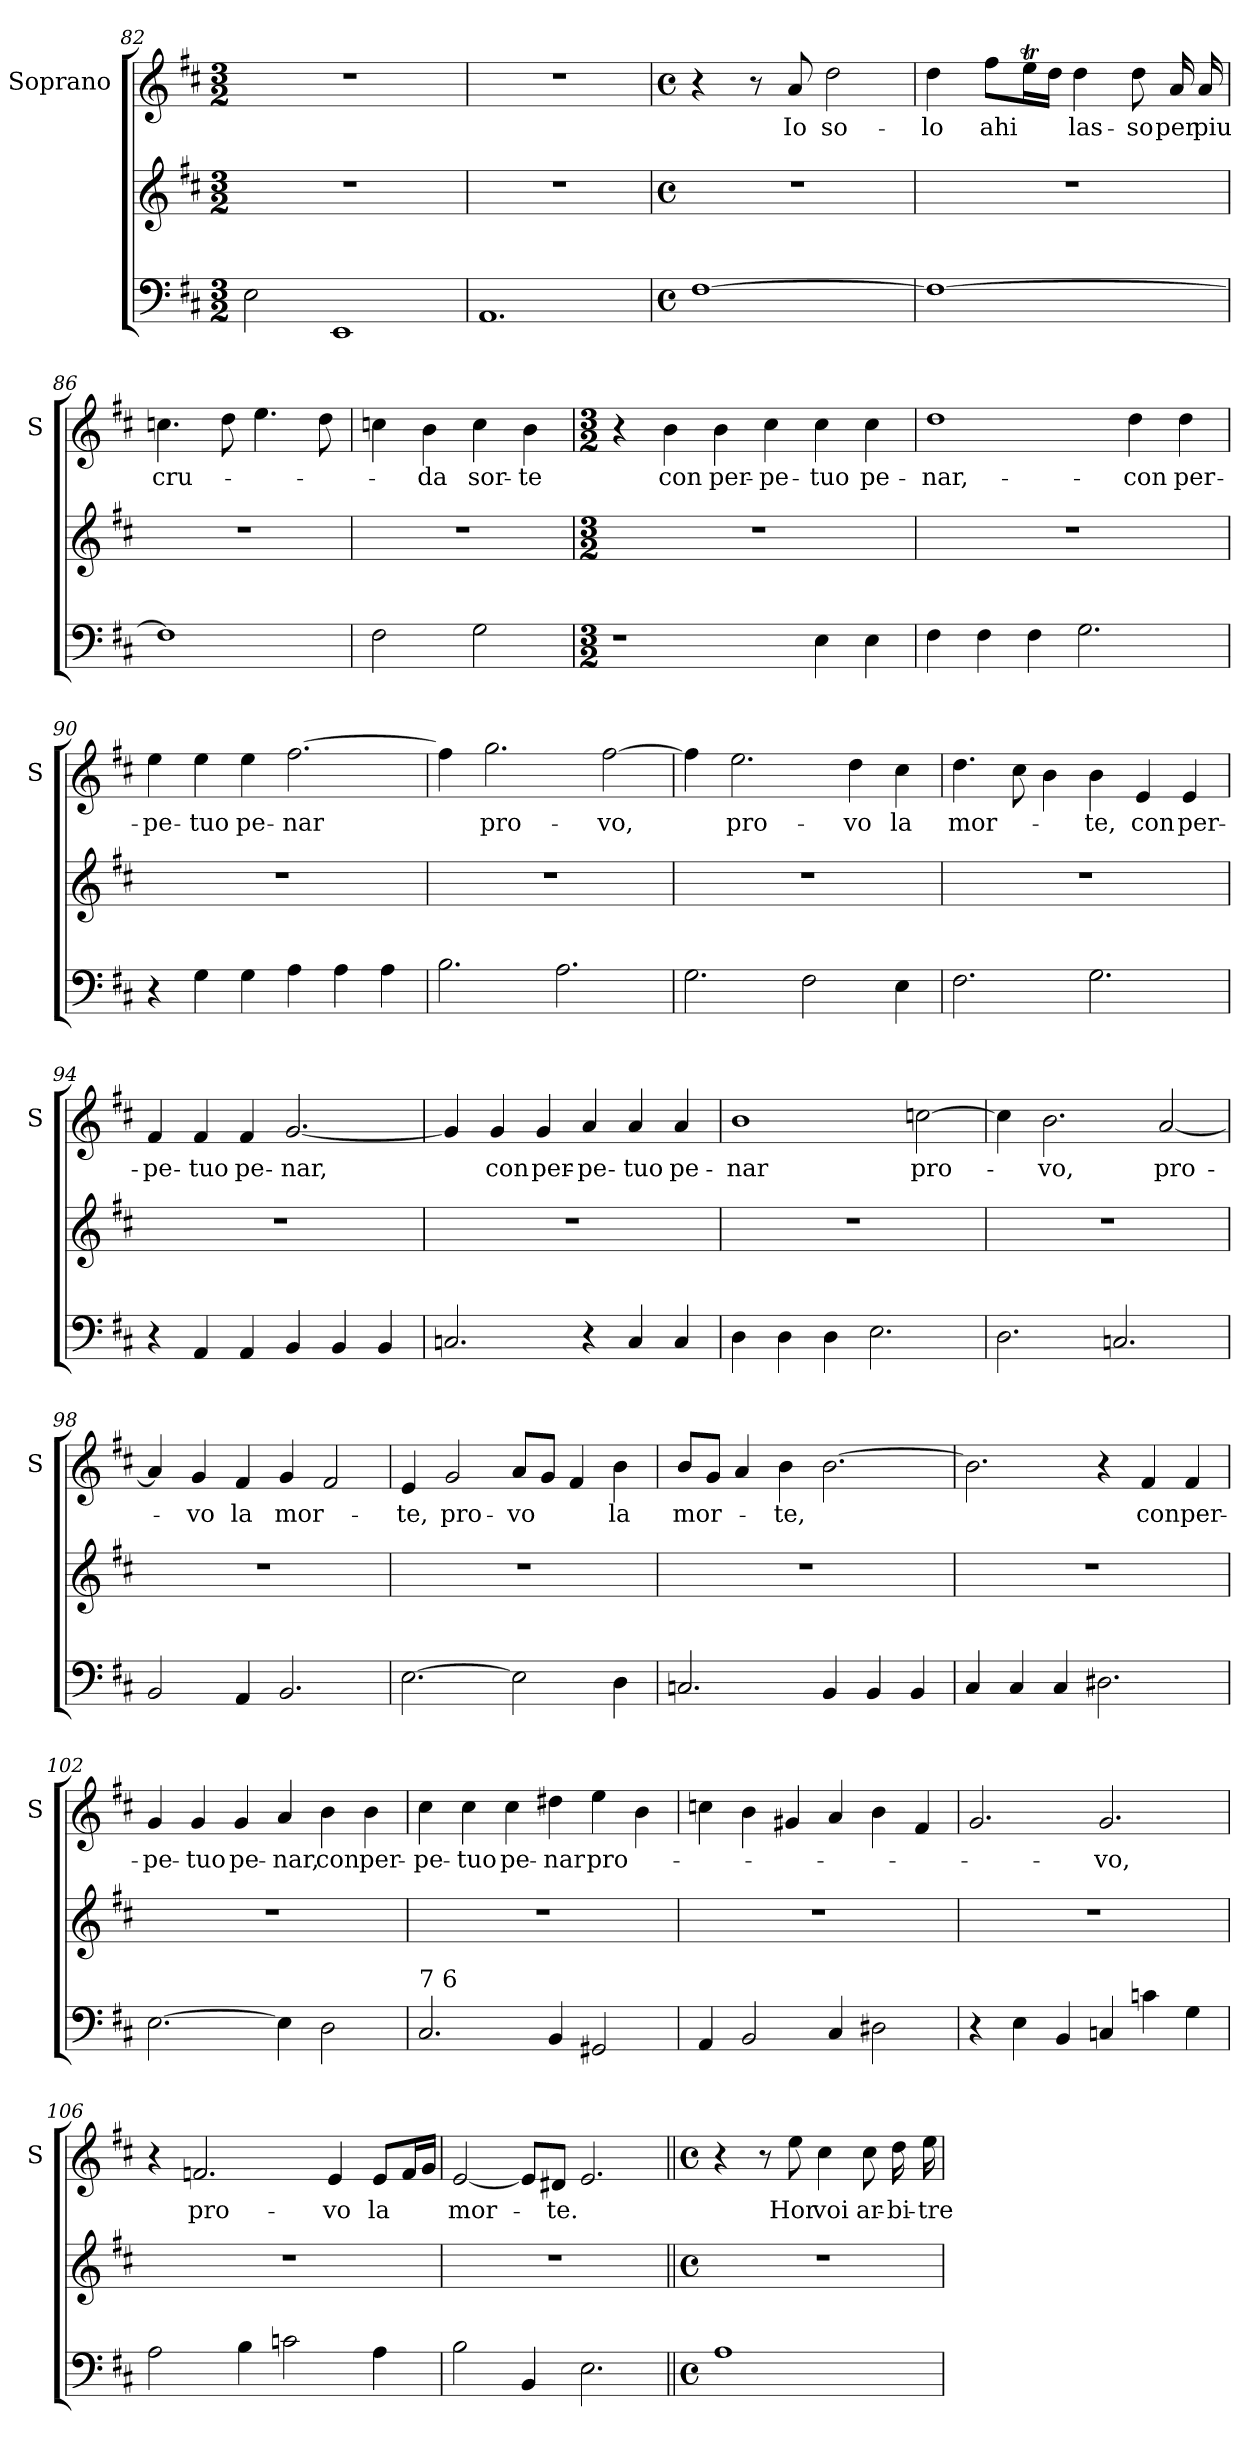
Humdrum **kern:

**kern	**kern	**kern	**text
*part2	*part2	*part1	*part1
*staff3	*staff2	*staff1	*staff1
*	*	*I"Soprano	*
*	*	*I'S	*
*clefF4	*clefG2	*clefG2	*
*k[f#c#]	*k[f#c#]	*k[f#c#]	*
*D:	*D:	*D:	*
*M3/2	*M3/2	*M3/2	*
=82	=82	=82	=82
2E\	1.r	1.r	.
1EE	.	.	.
=83	=83	=83	=83
1.AA	1.r	1.r	.
=84	=84	=84	=84
*M4/4	*M4/4	*M4/4	*
*met(c)	*met(c)	*met(c)	*
[1F#	1r	4r	.
.	.	8r	.
!	!	!	!LO:LY:b
.	.	8a/	Io
!	!	!	!LO:LY:b
.	.	2dd\	so-
=85	=85	=85	=85
!	!	!	!LO:LY:b
1F#_	1r	4dd\	-lo
!	!	!	!LO:LY:b
.	.	8ff#\L	ahi
.	.	16eeT\L	.
.	.	16dd\JJ	.
!	!	!	!LO:LY:b
.	.	4dd\	las-
!	!	!	!LO:LY:b
.	.	8dd\	-so
!	!	!	!LO:LY:b
.	.	16a/	per
!	!	!	!LO:LY:b
.	.	16a/	piu
!!LO:LB:g=z
=86	=86	=86	=86
!	!	!	!LO:LY:b
1F#]	1r	4.ccn\	cru-
.	.	8dd\	.
.	.	4.ee\	.
.	.	8dd\	.
=87	=87	=87	=87
2F#\	1r	4ccn\	.
!	!	!	!LO:LY:b
.	.	4b\	-da
!	!	!	!LO:LY:b
2G\	.	4cc\	sor-
!	!	!	!LO:LY:b
.	.	4b\	-te
=88	=88	=88	=88
*M3/2	*M3/2	*M3/2	*
1r	1.r	4r	.
!	!	!	!LO:LY:b
.	.	4b\	con
!	!	!	!LO:LY:b
.	.	4b\	per-
!	!	!	!LO:LY:b
.	.	4cc#\	-pe-
!	!	!	!LO:LY:b
4E\	.	4cc#\	-tuo
!	!	!	!LO:LY:b
4E\	.	4cc#\	pe-
=89	=89	=89	=89
!	!	!	!LO:LY:b
4F#\	1.r	1dd	-nar,-
4F#\	.	.	.
4F#\	.	.	.
2.G\	.	.	.
!	!	!	!LO:LY:b
.	.	4dd\	-con
!	!	!	!LO:LY:b
.	.	4dd\	per-
=90	=90	=90	=90
!	!	!	!LO:LY:b
4r	1.r	4ee\	-pe-
!	!	!	!LO:LY:b
4G\	.	4ee\	-tuo
!	!	!	!LO:LY:b
4G\	.	4ee\	pe-
!	!	!	!LO:LY:b
4A\	.	[2.ff#\	-nar
4A\	.	.	.
4A\	.	.	.
!!LO:PB:g=z
=91	=91	=91	=91
2.B\	1.r	4ff#\]	.
!	!	!	!LO:LY:b
.	.	2.gg\	pro-
2.A\	.	.	.
!	!	!	!LO:LY:b
.	.	[2ff#\	-vo,
=92	=92	=92	=92
2.G\	1.r	4ff#\]	.
!	!	!	!LO:LY:b
.	.	2.ee\	pro-
2F#\	.	.	.
!	!	!	!LO:LY:b
.	.	4dd\	-vo
!	!	!	!LO:LY:b
4E\	.	4cc#\	la
=93	=93	=93	=93
!	!	!	!LO:LY:b
2.F#\	1.r	4.dd\	mor-
.	.	8cc#\	.
.	.	4b\	.
!	!	!	!LO:LY:b
2.G\	.	4b\	-te,
!	!	!	!LO:LY:b
.	.	4e/	con
!	!	!	!LO:LY:b
.	.	4e/	per-
=94	=94	=94	=94
!	!	!	!LO:LY:b
4r	1.r	4f#/	-pe-
!	!	!	!LO:LY:b
4AA/	.	4f#/	-tuo
!	!	!	!LO:LY:b
4AA/	.	4f#/	pe-
!	!	!	!LO:LY:b
4BB/	.	[2.g/	-nar,
4BB/	.	.	.
4BB/	.	.	.
=95	=95	=95	=95
2.Cn/	1.r	4g/]	.
!	!	!	!LO:LY:b
.	.	4g/	con
!	!	!	!LO:LY:b
.	.	4g/	per-
!	!	!	!LO:LY:b
4r	.	4a/	-pe-
!	!	!	!LO:LY:b
4C/	.	4a/	-tuo
!	!	!	!LO:LY:b
4C/	.	4a/	pe-
!!LO:LB:g=z
=96	=96	=96	=96
!	!	!	!LO:LY:b
4D\	1.r	1b	-nar
4D\	.	.	.
4D\	.	.	.
2.E\	.	.	.
!	!	!	!LO:LY:b
.	.	[2ccn\	pro-
=97	=97	=97	=97
2.D\	1.r	4cc\]	.
!	!	!	!LO:LY:b
.	.	2.b\	-vo,
2.Cn/	.	.	.
!	!	!	!LO:LY:b
.	.	[2a/	pro-
=98	=98	=98	=98
2BB/	1.r	4a/]	.
!	!	!	!LO:LY:b
.	.	4g/	-vo
!	!	!	!LO:LY:b
4AA/	.	4f#/	la
!	!	!	!LO:LY:b
2.BB/	.	4g/	mor-
.	.	2f#/	.
=99	=99	=99	=99
!	!	!	!LO:LY:b
[2.E\	1.r	4e/	-te,
!	!	!	!LO:LY:b
.	.	2g/	pro-
!	!	!	!LO:LY:b
2E\]	.	8a/L	-vo
.	.	8g/J	.
.	.	4f#/	.
!	!	!	!LO:LY:b
4D\	.	4b\	la
=100	=100	=100	=100
!	!	!	!LO:LY:b
2.Cn/	1.r	8b/L	mor-
.	.	8g/J	.
.	.	4a/	.
!	!	!	!LO:LY:b
.	.	4b\	-te,
4BB/	.	[2.b\	.
4BB/	.	.	.
4BB/	.	.	.
!!LO:LB:g=z
=101	=101	=101	=101
4C#/	1.r	2.b\]	.
4C#/	.	.	.
4C#/	.	.	.
2.D#X\	.	4r	.
!	!	!	!LO:LY:b
.	.	4f#/	con
!	!	!	!LO:LY:b
.	.	4f#/	per-
=102	=102	=102	=102
!	!	!	!LO:LY:b
[2.E\	1.r	4g/	-pe-
!	!	!	!LO:LY:b
.	.	4g/	-tuo
!	!	!	!LO:LY:b
.	.	4g/	pe-
!	!	!	!LO:LY:b
4E\]	.	4a/	-nar,
!	!	!	!LO:LY:b
2D\	.	4b\	con
!	!	!	!LO:LY:b
.	.	4b\	per-
=103	=103	=103	=103
!LO:TX:a:t=7        6	!	!	!
!	!	!	!LO:LY:b
2.C#/	1.r	4cc#\	-pe-
!	!	!	!LO:LY:b
.	.	4cc#\	-tuo
!	!	!	!LO:LY:b
.	.	4cc#\	pe-
!	!	!	!LO:LY:b
4BB/	.	4dd#X\	-nar
!	!	!	!LO:LY:b
2GG#X/	.	4ee\	pro-
.	.	4b\	.
=104	=104	=104	=104
4AA/	1.r	4ccn\	.
2BB/	.	4b\	.
.	.	4g#X/	.
4C#/	.	4a/	.
2D#X\	.	4b\	.
.	.	4f#/	.
!!LO:LB:g=z
=105	=105	=105	=105
4r	1.r	2.g/	.
4E\	.	.	.
4BB/	.	.	.
!	!	!	!LO:LY:b
4Cn/	.	2.g/	-vo,
4cn\	.	.	.
4G\	.	.	.
=106	=106	=106	=106
2A\	1.r	4r	.
!	!	!	!LO:LY:b
.	.	2.fn/	pro-
4B\	.	.	.
2cn\	.	.	.
!	!	!	!LO:LY:b
.	.	4e/	-vo
!	!	!	!LO:LY:b
4A\	.	8e/L	la
.	.	16f/L	.
.	.	16g/JJ	.
=107	=107	=107	=107
!	!	!	!LO:LY:b
2B\	1.r	[2e/	mor-
4BB/	.	8e/L]	.
!	!	!	!LO:LY:b
.	.	8d#X/J	-te.
2.E\	.	2.e/	.
=108||	=108||	=108||	=108||
*M4/4	*M4/4	*M4/4	*
*met(c)	*met(c)	*met(c)	*
1A	1r	4r	.
.	.	8r	.
!	!	!	!LO:LY:b
.	.	8ee\	Hor
!	!	!	!LO:LY:b
.	.	4cc#\	voi
!	!	!	!LO:LY:b
.	.	8cc#\	ar-
!	!	!	!LO:LY:b
.	.	16dd\	-bi-
!	!	!	!LO:LY:b
.	.	16ee\	-tre
=	=	=	=
*-	*-	*-	*-
